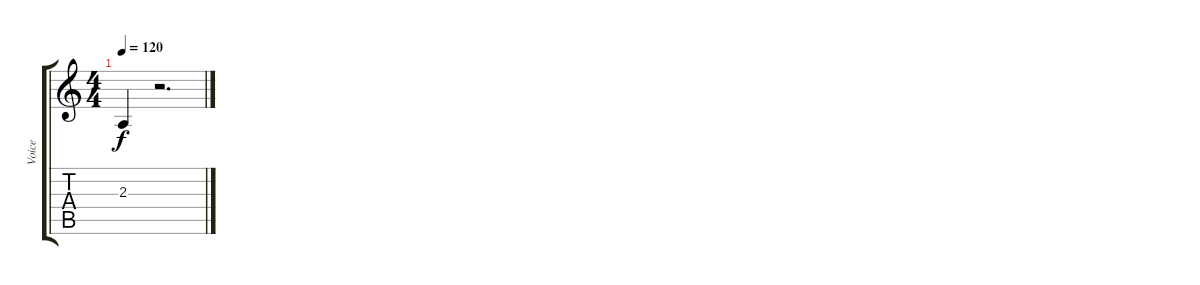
\track ("Voice" "Voice") {instrument trumpet}
\staff {score tabs}
\tuning (E4 B3 G3 D3 A2 E2) {hide}
\ts (4 4)
\tempo 120
\clef g2
\ks c
2.3.4{dy f} r.2{d}
